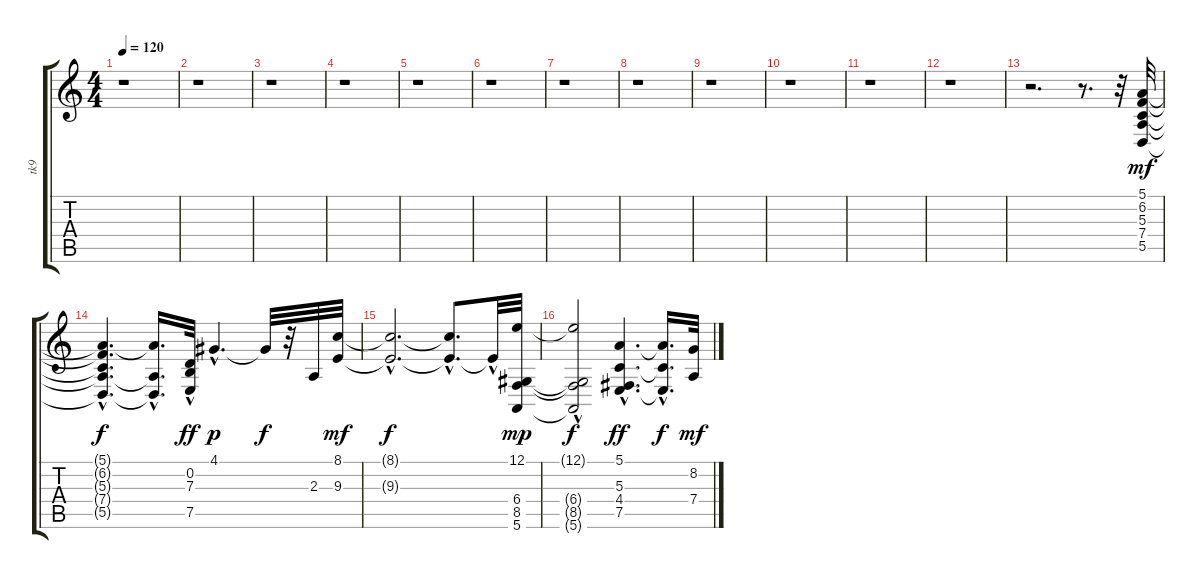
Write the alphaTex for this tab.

\track ("tk9" "tk9") {instrument stringensemble2}
\staff {score tabs}
\tuning (E4 B3 G3 D3 A2 E2) {hide}
\ts (4 4)
\tempo 120
\clef g2
\ks c
r.1{dy f} |
r.1 |
r.1 |
r.1 |
r.1 |
r.1 |
r.1 |
r.1 |
r.1 |
r.1 |
r.1 |
r.1 |
r.2{d} r.8{d} r.32 (5.1 6.2 5.3 7.4 5.5).32{dy mf} |
(5.1{hac t} 6.2{t} 5.3{t} 7.4{hac t} 5.5{hac t}).4{d dy f} (5.1{t} 7.4{hac t} 5.5{t}).16{d} (0.2 7.3{hac} 7.5).32{dy ff} 4.1{hac}.4{d dy p} 4.1{t}.32{dy f} r.32 2.3.32 (8.1 9.3).32{dy mf} |
(8.1{hac t} 9.3{hac t}).2{d dy f} (8.1{hac t} 9.3{hac t}).8{d} 9.3{hac t}.32 (12.1 6.4 8.5 5.6).32{dy mp} |
(12.1{t} 6.4{hac t} 8.5{hac t} 5.6{hac t}).2{dy f} (5.1{hac} 5.3{hac} 4.4{hac} 7.5{hac}).4{d dy ff} (5.1{hac t} 5.3{hac t} 7.5{hac t}).16{d dy f} (8.2 7.4).32{dy mf}
